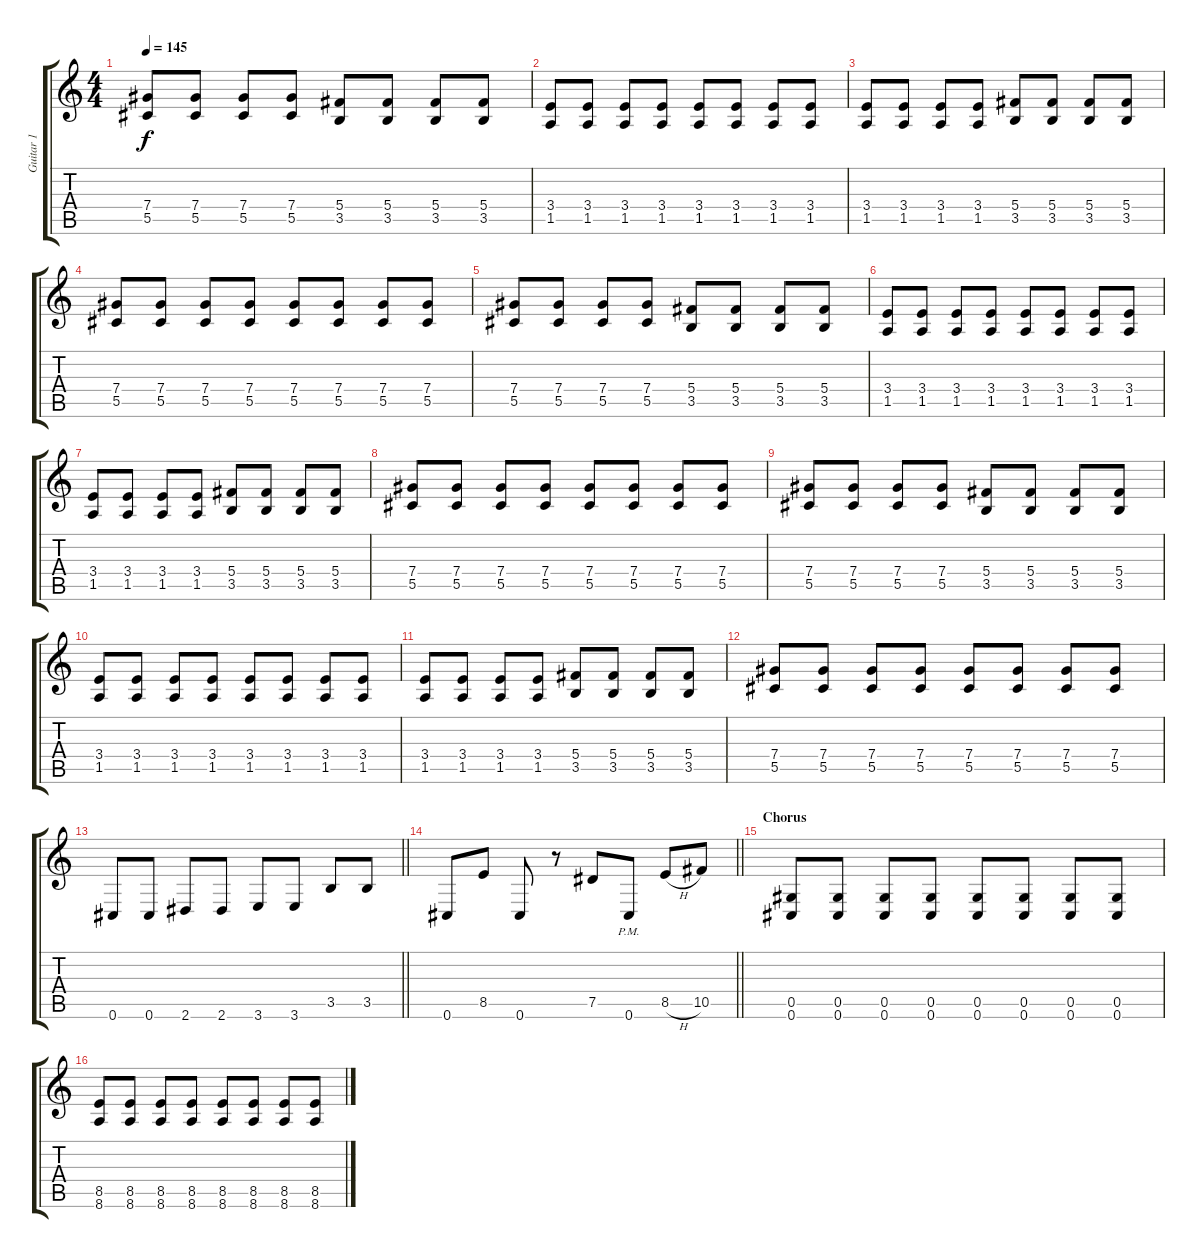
\track ("Guitar 1" "Guitar 1") {instrument distortionguitar}
\staff {score tabs}
\tuning (Eb4 Bb3 Gb3 Db3 Ab2 Db2) {hide}
\ts (4 4)
\tempo 145
\clef g2
\ks c
(7.4 5.5).8{dy f} (7.4 5.5).8 (7.4 5.5).8 (7.4 5.5).8 (5.4 3.5).8 (5.4 3.5).8 (5.4 3.5).8 (5.4 3.5).8 |
(3.4 1.5).8 (3.4 1.5).8 (3.4 1.5).8 (3.4 1.5).8 (3.4 1.5).8 (3.4 1.5).8 (3.4 1.5).8 (3.4 1.5).8 |
(3.4 1.5).8 (3.4 1.5).8 (3.4 1.5).8 (3.4 1.5).8 (5.4 3.5).8 (5.4 3.5).8 (5.4 3.5).8 (5.4 3.5).8 |
(7.4 5.5).8 (7.4 5.5).8 (7.4 5.5).8 (7.4 5.5).8 (7.4 5.5).8 (7.4 5.5).8 (7.4 5.5).8 (7.4 5.5).8 |
(7.4 5.5).8 (7.4 5.5).8 (7.4 5.5).8 (7.4 5.5).8 (5.4 3.5).8 (5.4 3.5).8 (5.4 3.5).8 (5.4 3.5).8 |
(3.4 1.5).8 (3.4 1.5).8 (3.4 1.5).8 (3.4 1.5).8 (3.4 1.5).8 (3.4 1.5).8 (3.4 1.5).8 (3.4 1.5).8 |
(3.4 1.5).8 (3.4 1.5).8 (3.4 1.5).8 (3.4 1.5).8 (5.4 3.5).8 (5.4 3.5).8 (5.4 3.5).8 (5.4 3.5).8 |
(7.4 5.5).8 (7.4 5.5).8 (7.4 5.5).8 (7.4 5.5).8 (7.4 5.5).8 (7.4 5.5).8 (7.4 5.5).8 (7.4 5.5).8 |
(7.4 5.5).8 (7.4 5.5).8 (7.4 5.5).8 (7.4 5.5).8 (5.4 3.5).8 (5.4 3.5).8 (5.4 3.5).8 (5.4 3.5).8 |
(3.4 1.5).8 (3.4 1.5).8 (3.4 1.5).8 (3.4 1.5).8 (3.4 1.5).8 (3.4 1.5).8 (3.4 1.5).8 (3.4 1.5).8 |
(3.4 1.5).8 (3.4 1.5).8 (3.4 1.5).8 (3.4 1.5).8 (5.4 3.5).8 (5.4 3.5).8 (5.4 3.5).8 (5.4 3.5).8 |
(7.4 5.5).8 (7.4 5.5).8 (7.4 5.5).8 (7.4 5.5).8 (7.4 5.5).8 (7.4 5.5).8 (7.4 5.5).8 (7.4 5.5).8 |
\barLineRight lightlight
0.6.8 0.6.8 2.6.8 2.6.8 3.6.8 3.6.8 3.5.8 3.5.8 |
\barLineRight lightlight
0.6.8 8.5.8 0.6.8 r.8 7.5.8 0.6{pm}.8 8.5{h}.8 10.5.8 |
\section ("" "Chorus")
(0.5 0.6).8 (0.5 0.6).8 (0.5 0.6).8 (0.5 0.6).8 (0.5 0.6).8 (0.5 0.6).8 (0.5 0.6).8 (0.5 0.6).8 |
(8.5 8.6).8 (8.5 8.6).8 (8.5 8.6).8 (8.5 8.6).8 (8.5 8.6).8 (8.5 8.6).8 (8.5 8.6).8 (8.5 8.6).8
